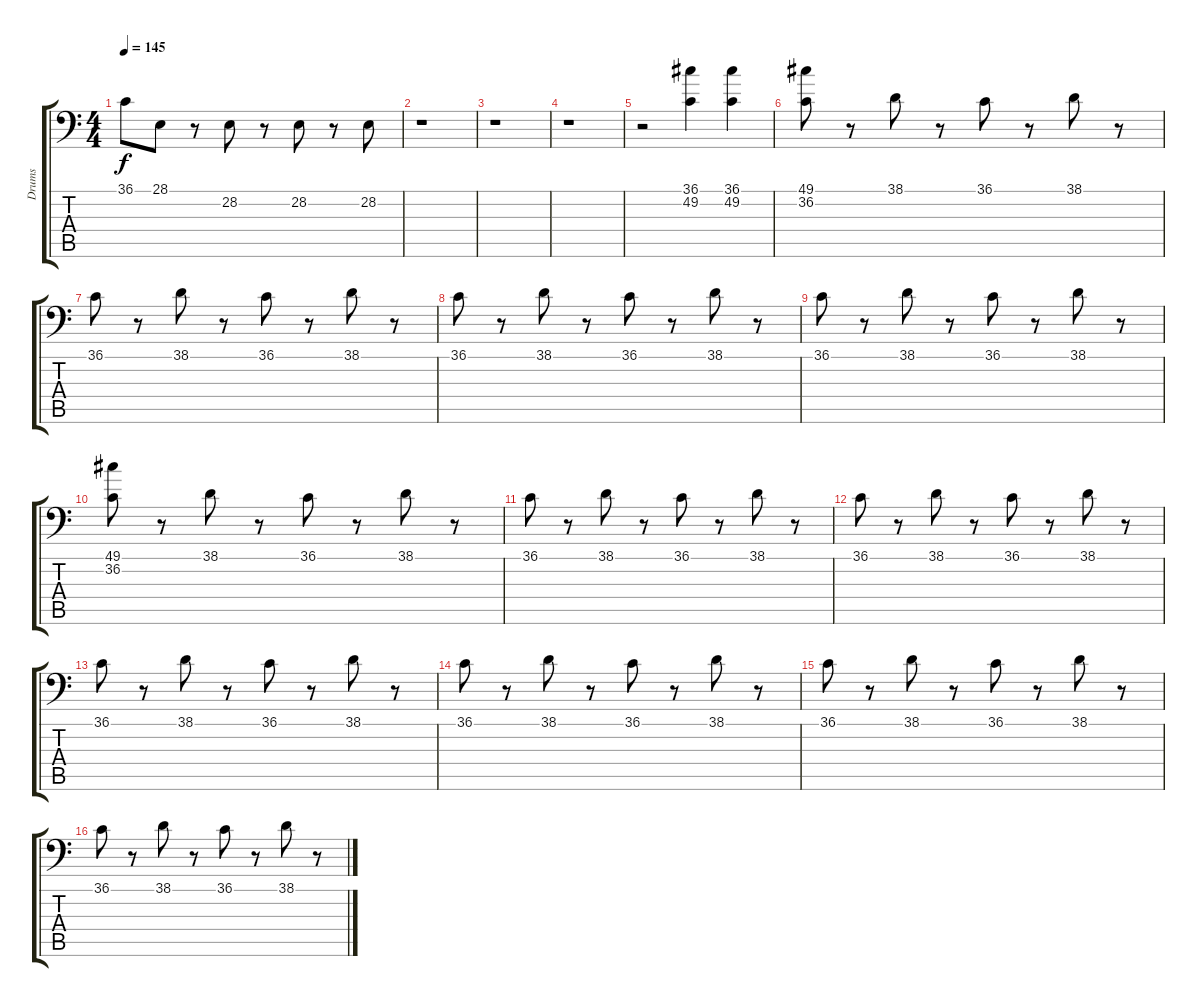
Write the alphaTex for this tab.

\track ("Drums" "Drums") {instrument acousticgrandpiano}
\staff {score tabs}
\tuning (C-1 C-1 C-1 C-1 C-1 C-1) {hide}
\ts (4 4)
\tempo 145
\clef f4
\ks c
36.1.8{dy f} 28.1.8 r.8 28.2.8 r.8 28.2.8 r.8 28.2.8 |
r.1 |
r.1 |
r.1 |
r.2 (36.1 49.2).4 (36.1 49.2).4 |
(49.1 36.2).8 r.8 38.1.8 r.8 36.1.8 r.8 38.1.8 r.8 |
36.1.8 r.8 38.1.8 r.8 36.1.8 r.8 38.1.8 r.8 |
36.1.8 r.8 38.1.8 r.8 36.1.8 r.8 38.1.8 r.8 |
36.1.8 r.8 38.1.8 r.8 36.1.8 r.8 38.1.8 r.8 |
(49.1 36.2).8 r.8 38.1.8 r.8 36.1.8 r.8 38.1.8 r.8 |
36.1.8 r.8 38.1.8 r.8 36.1.8 r.8 38.1.8 r.8 |
36.1.8 r.8 38.1.8 r.8 36.1.8 r.8 38.1.8 r.8 |
36.1.8 r.8 38.1.8 r.8 36.1.8 r.8 38.1.8 r.8 |
36.1.8 r.8 38.1.8 r.8 36.1.8 r.8 38.1.8 r.8 |
36.1.8 r.8 38.1.8 r.8 36.1.8 r.8 38.1.8 r.8 |
36.1.8 r.8 38.1.8 r.8 36.1.8 r.8 38.1.8 r.8
